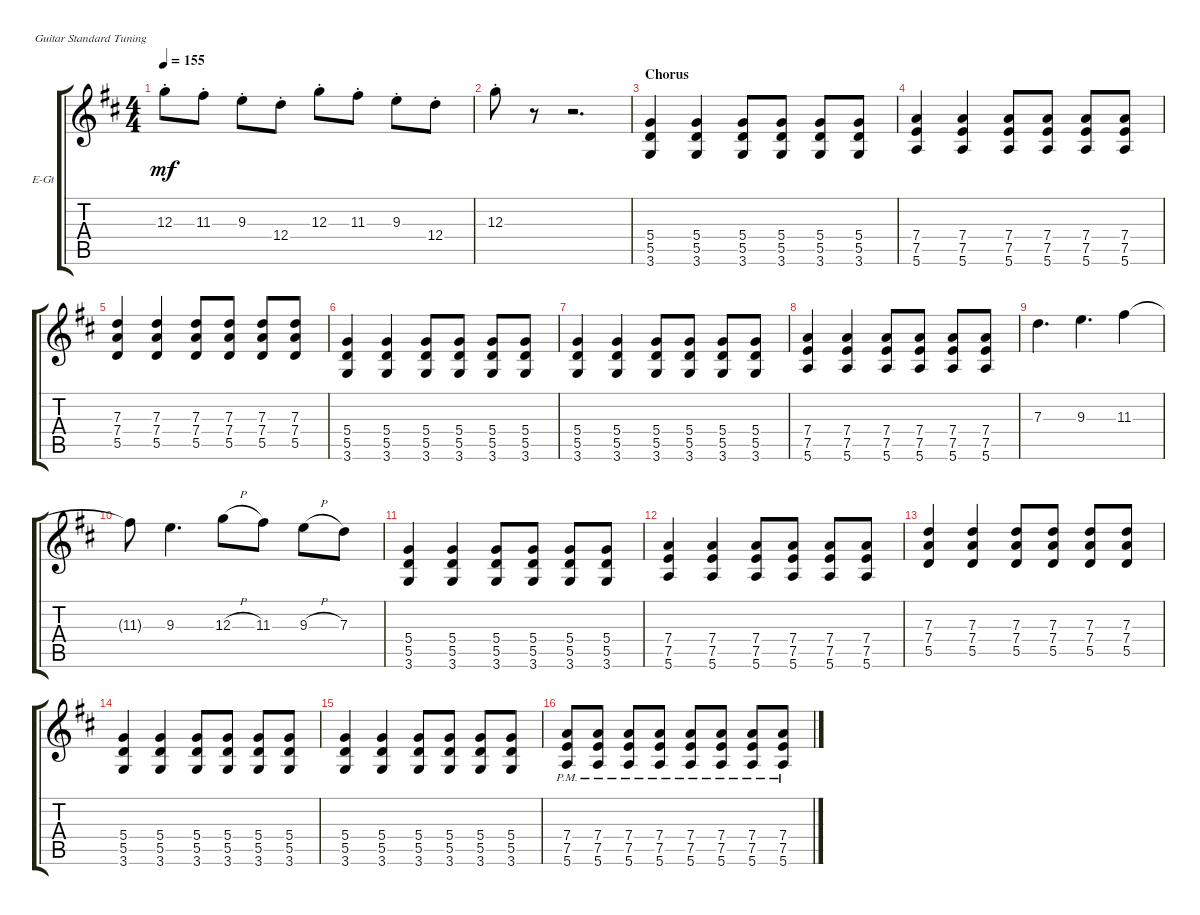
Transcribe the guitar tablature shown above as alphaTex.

\defaultSystemsLayout 4
\bracketExtendMode groupsimilarinstruments
\firstSystemTrackNameOrientation horizontal
\otherSystemsTrackNameOrientation horizontal
\track ("Electric Guitar (Rob Caggiano)" "E-Gt") {instrument distortionguitar}
\staff {score tabs}
\tuning (E4 B3 G3 D3 A2 E2)
\ts (4 4)
\tempo 155
\clef g2
\ks d
12.3{st}.8{dy mf} 11.3{st}.8 9.3{st}.8 12.4{st}.8 12.3{st}.8 11.3{st}.8 9.3{st}.8 12.4{st}.8 |
12.3{st}.8 r.8 r.2{d} |
\section ("" "Chorus")
(3.6 5.5 5.4).4 (3.6 5.5 5.4).4 (3.6 5.5 5.4).8 (3.6 5.5 5.4).8 (5.4 5.5 3.6).8 (3.6 5.5 5.4).8 |
(5.6 7.5 7.4).4 (7.4 7.5 5.6).4 (5.6 7.5 7.4).8 (7.4 7.5 5.6).8 (5.6 7.5 7.4).8 (7.4 7.5 5.6).8 |
(5.5 7.4 7.3).4 (5.5 7.4 7.3).4 (5.5 7.4 7.3).8 (7.3 7.4 5.5).8 (5.5 7.4 7.3).8 (7.3 7.4 5.5).8 |
(3.6 5.5 5.4).4 (5.4 5.5 3.6).4 (3.6 5.5 5.4).8 (5.4 5.5 3.6).8 (3.6 5.5 5.4).8 (5.4 5.5 3.6).8 |
(3.6 5.5 5.4).4 (3.6 5.5 5.4).4 (3.6 5.5 5.4).8 (3.6 5.5 5.4).8 (5.4 5.5 3.6).8 (3.6 5.5 5.4).8 |
(5.6 7.5 7.4).4 (7.4 7.5 5.6).4 (5.6 7.5 7.4).8 (7.4 7.5 5.6).8 (5.6 7.5 7.4).8 (7.4 7.5 5.6).8 |
7.3.4{d} 9.3.4{d} 11.3.4 |
11.3{t}.8 9.3.4{d} 12.3{h}.8 11.3.8 9.3{h}.8 7.3.8 |
(3.6 5.5 5.4).4 (3.6 5.5 5.4).4 (3.6 5.5 5.4).8 (3.6 5.5 5.4).8 (5.4 5.5 3.6).8 (3.6 5.5 5.4).8 |
(5.6 7.5 7.4).4 (7.4 7.5 5.6).4 (5.6 7.5 7.4).8 (7.4 7.5 5.6).8 (5.6 7.5 7.4).8 (7.4 7.5 5.6).8 |
(5.5 7.4 7.3).4 (5.5 7.4 7.3).4 (5.5 7.4 7.3).8 (7.3 7.4 5.5).8 (5.5 7.4 7.3).8 (7.3 7.4 5.5).8 |
(3.6 5.5 5.4).4 (5.4 5.5 3.6).4 (3.6 5.5 5.4).8 (5.4 5.5 3.6).8 (3.6 5.5 5.4).8 (5.4 5.5 3.6).8 |
(3.6 5.5 5.4).4 (3.6 5.5 5.4).4 (3.6 5.5 5.4).8 (3.6 5.5 5.4).8 (5.4 5.5 3.6).8 (3.6 5.5 5.4).8 |
(5.6{pm} 7.5{pm} 7.4{pm}).8 (5.6{pm} 7.5{pm} 7.4{pm}).8 (5.6{pm} 7.5{pm} 7.4{pm}).8 (5.6{pm} 7.5{pm} 7.4{pm}).8 (5.6{pm} 7.5{pm} 7.4{pm}).8 (5.6{pm} 7.5{pm} 7.4{pm}).8 (5.6{pm} 7.5{pm} 7.4{pm}).8 (5.6{pm} 7.5{pm} 7.4{pm}).8
